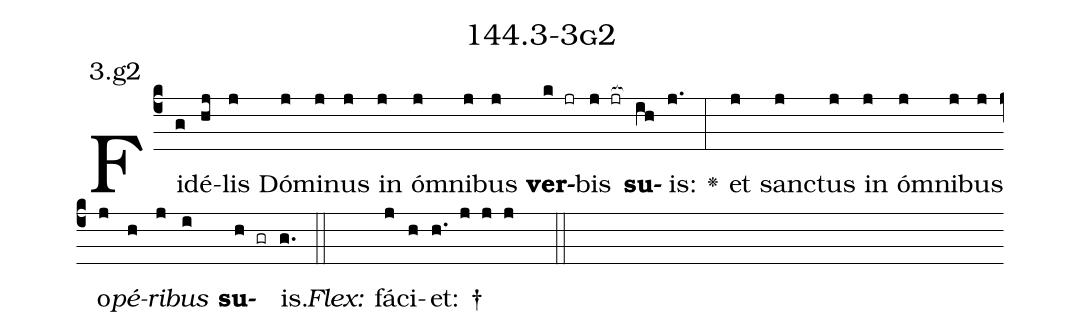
name: 144.3-3g2;
annotation: 3.g2;
%%
(c4)Fi(g)dé(hj)lis(j) Dó(j)mi(j)nus(j) in(j) óm(j)ni(j)bus(j) <b>ver</b>(k jr)bis(j jr[ocb:1{]) <b>su</b>(ih[ocb:0}])is:(j.) <v>\greheightstar</v>(:) et(j) sanc(j)tus(j) in(j) óm(j)ni(j)bus(j) o(j)<i>pé</i>(h)<i>ri</i>(j)<i>bus</i>(i) <b>su</b>(h gr)is.(g.) (::)
<i>Flex:</i>()  fá(j)ci(h)et: †(h. j j j  ::)

%E(j) u(h) o(j) u(i) a(h) e.(g.) (::)
